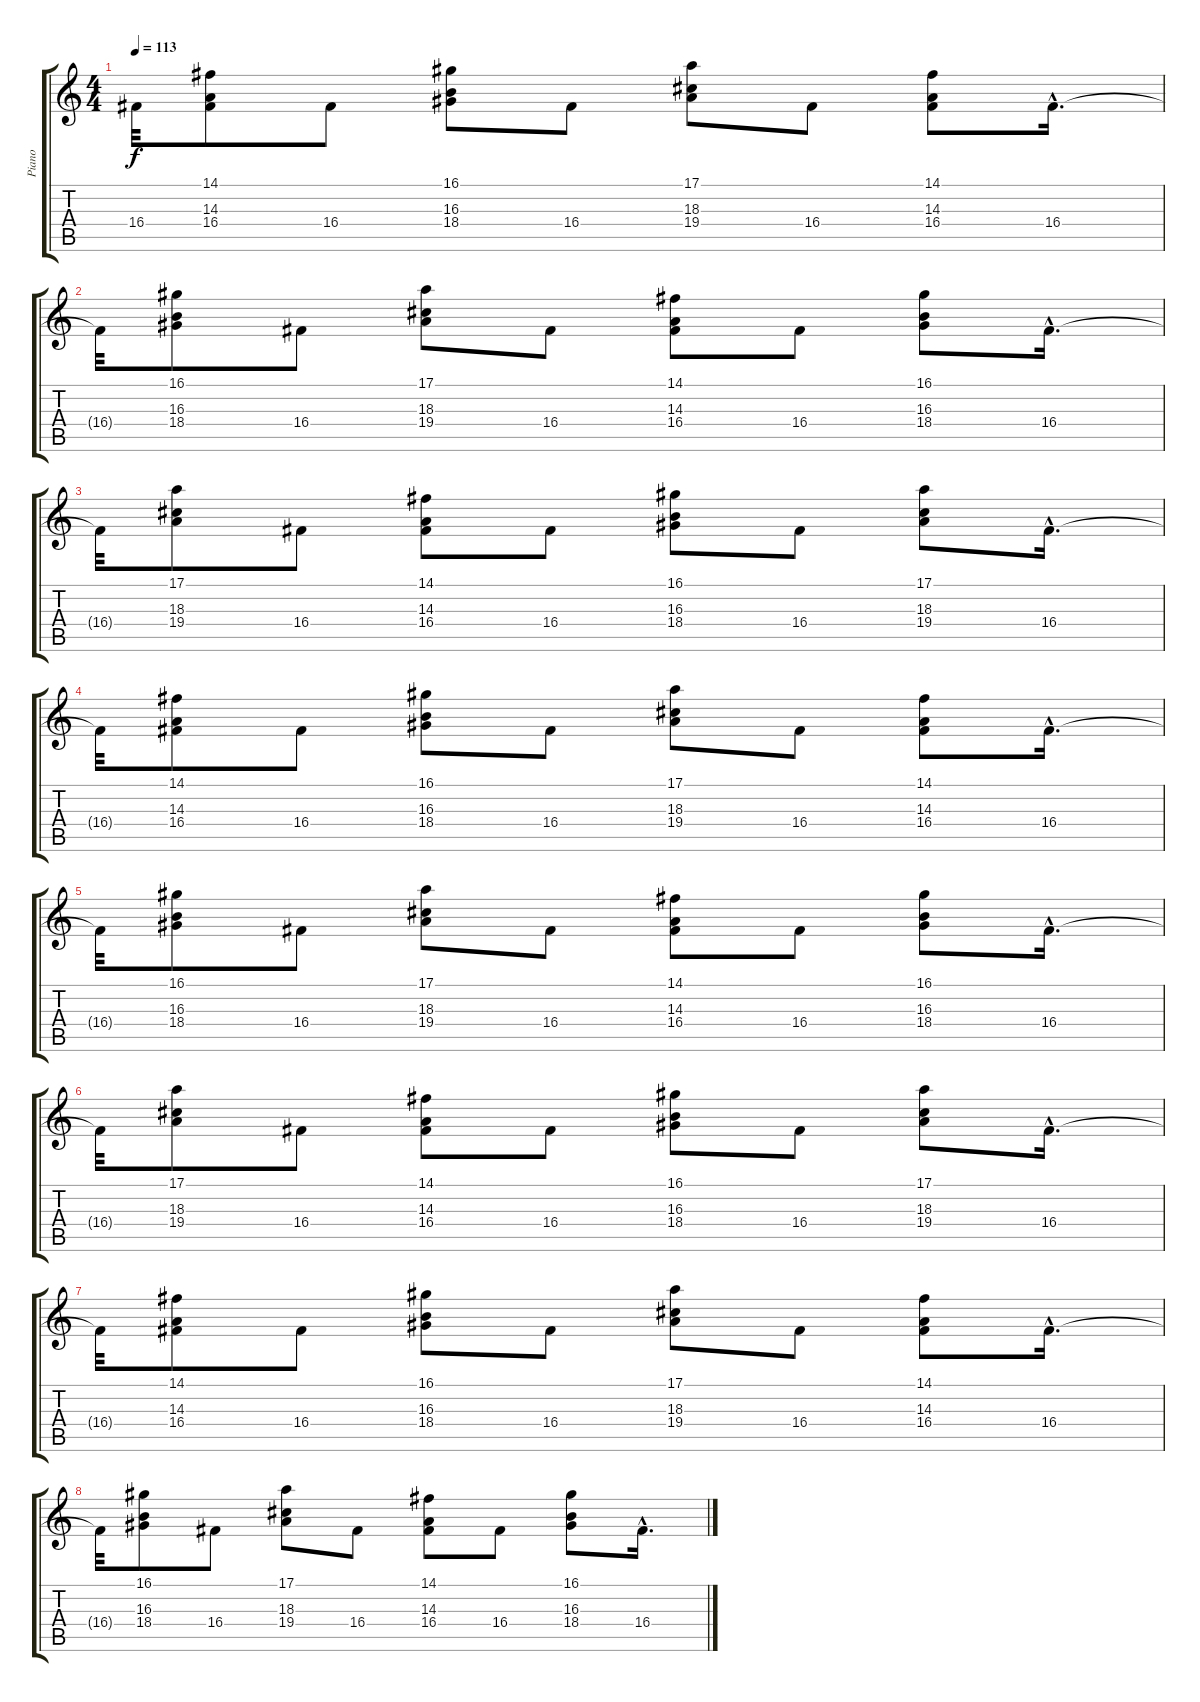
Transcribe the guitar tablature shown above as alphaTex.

\track ("Piano" "Piano") {instrument acousticgrandpiano}
\staff {score tabs}
\tuning (E4 B3 G3 D3 A2 E2) {hide}
\ts (4 4)
\tempo 113
\clef g2
\ks c
16.4{t}.32{dy f} (14.1 14.3 16.4).8 16.4.8 (16.1 16.3 18.4).8 16.4.8 (17.1 18.3 19.4).8 16.4.8 (14.1 14.3 16.4).8 16.4{hac}.16{d} |
16.4{t}.32 (16.1 16.3 18.4).8 16.4.8 (17.1 18.3 19.4).8 16.4.8 (14.1 14.3 16.4).8 16.4.8 (16.1 16.3 18.4).8 16.4{hac}.16{d} |
16.4{t}.32 (17.1 18.3 19.4).8 16.4.8 (14.1 14.3 16.4).8 16.4.8 (16.1 16.3 18.4).8 16.4.8 (17.1 18.3 19.4).8 16.4{hac}.16{d} |
16.4{t}.32 (14.1 14.3 16.4).8 16.4.8 (16.1 16.3 18.4).8 16.4.8 (17.1 18.3 19.4).8 16.4.8 (14.1 14.3 16.4).8 16.4{hac}.16{d} |
16.4{t}.32 (16.1 16.3 18.4).8 16.4.8 (17.1 18.3 19.4).8 16.4.8 (14.1 14.3 16.4).8 16.4.8 (16.1 16.3 18.4).8 16.4{hac}.16{d} |
16.4{t}.32 (17.1 18.3 19.4).8 16.4.8 (14.1 14.3 16.4).8 16.4.8 (16.1 16.3 18.4).8 16.4.8 (17.1 18.3 19.4).8 16.4{hac}.16{d} |
16.4{t}.32 (14.1 14.3 16.4).8 16.4.8 (16.1 16.3 18.4).8 16.4.8 (17.1 18.3 19.4).8 16.4.8 (14.1 14.3 16.4).8 16.4{hac}.16{d} |
16.4{t}.32 (16.1 16.3 18.4).8 16.4.8 (17.1 18.3 19.4).8 16.4.8 (14.1 14.3 16.4).8 16.4.8 (16.1 16.3 18.4).8 16.4{hac}.16{d}
